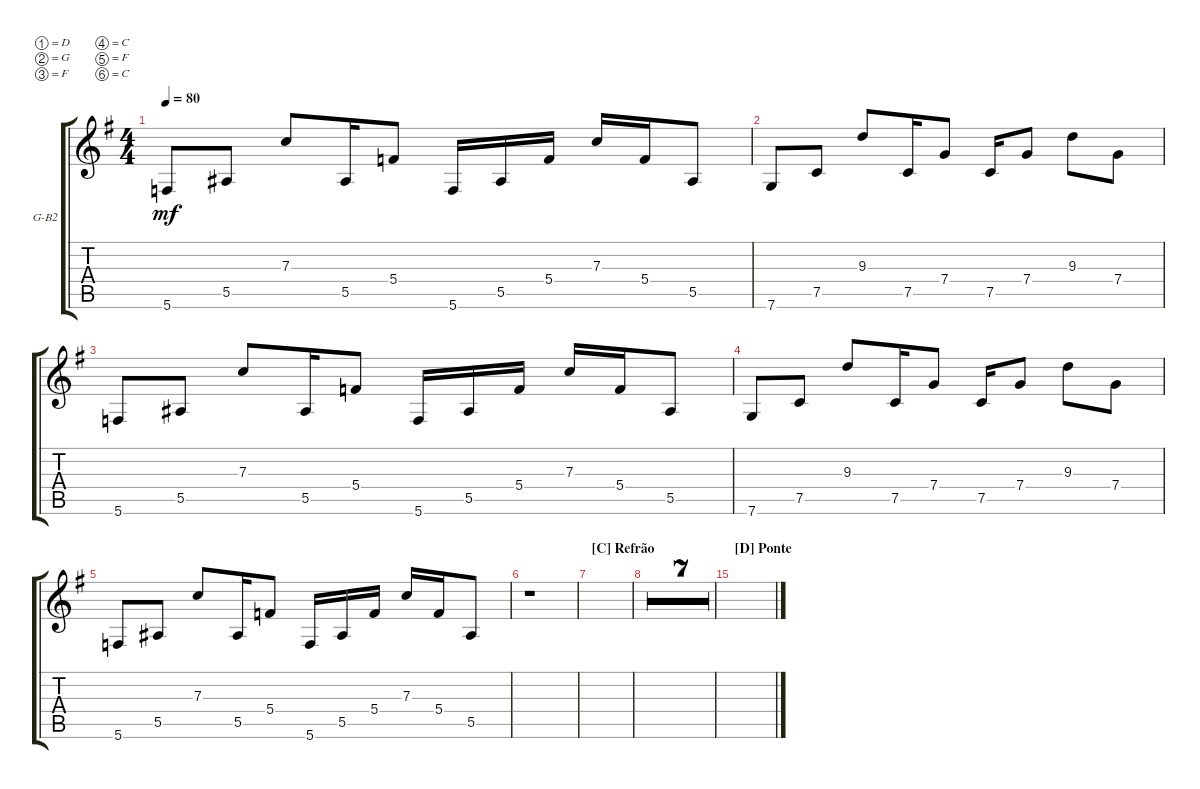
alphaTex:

\defaultSystemsLayout 4
\bracketExtendMode groupsimilarinstruments
\firstSystemTrackNameOrientation horizontal
\otherSystemsTrackNameOrientation horizontal
\track ("Guitar Base" "G-B2") {multiBarRest instrument electricguitarclean}
\staff {score tabs}
\tuning (D4 G3 F3 C3 F2 C2)
\ts (4 4)
\tempo 80
\clef g2
\ks g
5.6.8{dy mf} 5.5.8 7.3.8 5.5.16 5.4.8 5.6.16 5.5.16 5.4.16 7.3.16 5.4.16 5.5.8 |
7.6.8 7.5.8 9.3.8 7.5.16 7.4.8 7.5.16 7.4.8 9.3.8 7.4.8 |
5.6.8 5.5.8 7.3.8 5.5.16 5.4.8 5.6.16 5.5.16 5.4.16 7.3.16 5.4.16 5.5.8 |
7.6.8 7.5.8 9.3.8 7.5.16 7.4.8 7.5.16 7.4.8 9.3.8 7.4.8 |
5.6.8 5.5.8 7.3.8 5.5.16 5.4.8 5.6.16 5.5.16 5.4.16 7.3.16 5.4.16 5.5.8 |
r.1 |
\section ("C" "Refrão")
|
|
|
|
|
|
|
|
\section ("D" "Ponte")
